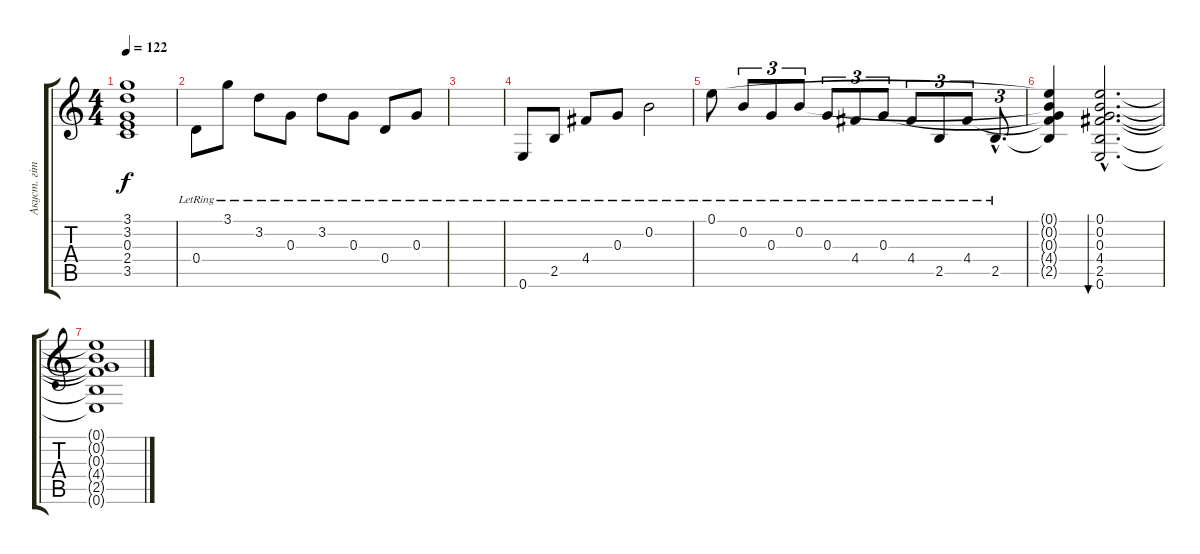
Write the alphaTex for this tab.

\track ("Акуст. гітара 1" "Акуст. гіт") {instrument acousticguitarsteel}
\staff {score tabs}
\tuning (E4 B3 G3 D3 A2 E2) {hide}
\ts (4 4)
\tempo 122
\clef g2
\ks c
(3.1{t} 3.2{t} 0.3{t} 2.4{t} 3.5{t}).1{dy f} |
0.4{lr}.8 3.1{lr}.8 3.2{lr}.8 0.3{lr}.8 3.2{lr}.8 0.3{lr}.8 0.4{lr}.8 0.3{lr}.8 |
|
0.6{lr}.8 2.5{lr}.8 4.4{lr}.8 0.3{lr}.8 0.2{lr}.2 |
0.1{lr}.8 0.2{lr}.8{tu (3 2)} 0.3{lr}.8{tu (3 2)} 0.2{lr}.8{tu (3 2)} 0.3{lr}.8{tu (3 2)} 4.4{lr}.8{tu (3 2)} 0.3{lr}.8{tu (3 2)} 4.4{lr}.8{tu (3 2)} 2.5{lr}.8{tu (3 2)} 4.4{lr}.8{tu (3 2)} 2.5{hac lr}.8{d tu (3 2)} |
(0.1{t} 0.2{t} 0.3{t} 4.4{t} 2.5{t}).4 (0.1{hac} 0.2{hac} 0.3{hac} 4.4{hac} 2.5{hac} 0.6{hac}).2{d bu 480} |
(0.1{t} 0.2{t} 0.3{t} 4.4{t} 2.5{t} 0.6{t}).1
